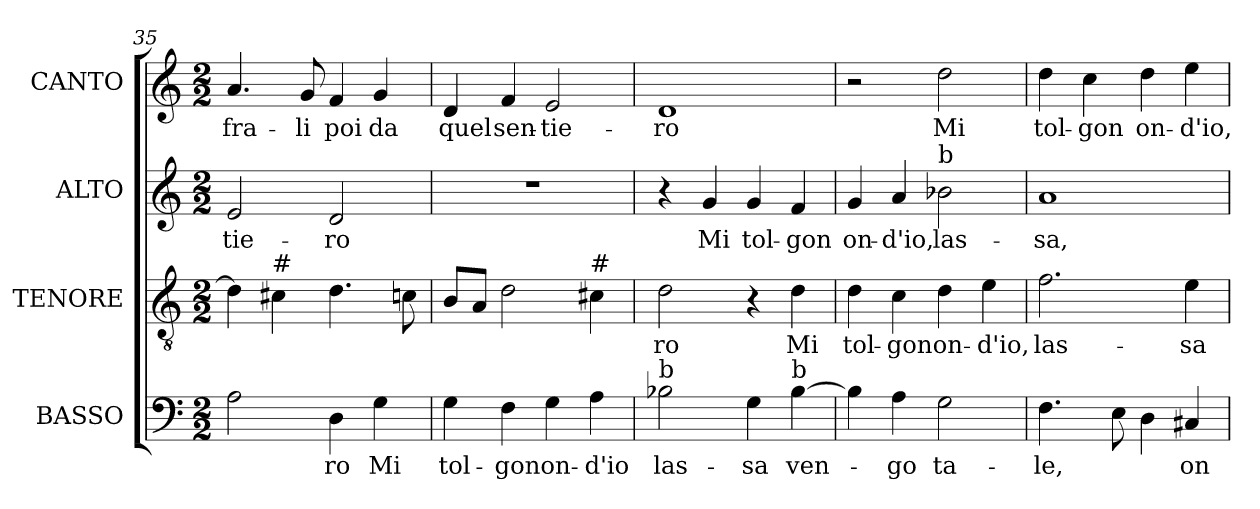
**kern	**text	**kern	**text	**kern	**text	**kern	**text
*part4	*part4	*part3	*part3	*part2	*part2	*part1	*part1
*staff4	*staff4	*staff3	*staff3	*staff2	*staff2	*staff1	*staff1
*I"BASSO	*	*I"TENORE	*	*I"ALTO	*	*I"CANTO	*
*	*	*I'T.	*	*	*	*	*
*clefF4	*	*clefGv2	*	*clefG2	*	*clefG2	*
*	*	*ITrd7c12	*	*	*	*	*
*k[]	*	*k[]	*	*k[]	*	*k[]	*
*C:	*	*C:	*	*C:	*	*C:	*
*M2/2	*	*M2/2	*	*M2/2	*	*M2/2	*
=35	=35	=35	=35	=35	=35	=35	=35
!	!	!	!	!	!LO:LY:b:color=#000000	!	!
!	!	!	!	!	!	!	!LO:LY:b:color=#000000
2Ai\	.	4Di\]	.	2ei/	-tie-	4.ai/	fra-
!	!	!LO:TX:a:t=#	!	!	!	!	!
.	.	4C#i\	.	.	.	.	.
!	!	!	!	!	!	!	!LO:LY:b:color=#000000
.	.	.	.	.	.	8gi/	-li
!	!LO:LY:b:color=#000000	!	!	!	!	!	!
!	!	!	!	!	!LO:LY:b:color=#000000	!	!
!	!	!	!	!	!	!	!LO:LY:b:color=#000000
4Di\	-ro	4.Di\	.	2di/	-ro	4fi/	poi
!	!LO:LY:b:color=#000000	!	!	!	!	!	!
!	!	!	!	!	!	!	!LO:LY:b:color=#000000
4Gi\	Mi	.	.	.	.	4gi/	da
.	.	8Cni\	.	.	.	.	.
=36	=36	=36	=36	=36	=36	=36	=36
!	!LO:LY:b:color=#000000	!	!	!	!	!	!
!	!	!	!	!	!	!	!LO:LY:b:color=#000000
4Gi\	tol-	8BBi/L	.	1r	.	4di/	quel
.	.	8AAi/J	.	.	.	.	.
!	!LO:LY:b:color=#000000	!	!	!	!	!	!
!	!	!	!	!	!	!	!LO:LY:b:color=#000000
4Fi\	-gon	2Di\	.	.	.	4fi/	sen-
!	!LO:LY:b:color=#000000	!	!	!	!	!	!
!	!	!	!	!	!	!	!LO:LY:b:color=#000000
4Gi\	on-	.	.	.	.	2ei/	-tie-
!	!	!LO:TX:a:t=#	!	!	!	!	!
!	!LO:LY:b:color=#000000	!	!	!	!	!	!
4Ai\	-d'io	4C#i\	.	.	.	.	.
!!LO:LB:g=z
=37	=37	=37	=37	=37	=37	=37	=37
!	!LO:LY:b:color=#000000	!	!	!	!	!	!
!	!	!	!LO:LY:b:color=#000000	!	!	!	!
!LO:TX:a:t=b	!	!	!	!	!	!	!
!	!	!	!	!	!	!	!LO:LY:b:color=#000000
2B-i\	las-	2Di\	-ro	4r	.	1di	-ro
!	!	!	!	!	!LO:LY:b:color=#000000	!	!
.	.	.	.	4gi/	Mi	.	.
!	!LO:LY:b:color=#000000	!	!	!	!	!	!
!	!	!	!	!	!LO:LY:b:color=#000000	!	!
4Gi\	-sa	4r	.	4gi/	tol-	.	.
!	!LO:LY:b:color=#000000	!	!	!	!	!	!
!	!	!	!LO:LY:b:color=#000000	!	!	!	!
!LO:TX:a:t=b	!	!	!	!	!	!	!
!	!	!	!	!	!LO:LY:b:color=#000000	!	!
[>4B-i\	ven-	4Di\	Mi	4fi/	-gon	.	.
=38	=38	=38	=38	=38	=38	=38	=38
!	!	!	!LO:LY:b:color=#000000	!	!	!	!
!	!	!	!	!	!LO:LY:b:color=#000000	!	!
4B-i\]	.	4Di\	tol-	4gi/	on-	2r	.
!	!LO:LY:b:color=#000000	!	!	!	!	!	!
!	!	!	!LO:LY:b:color=#000000	!	!	!	!
!	!	!	!	!	!LO:LY:b:color=#000000	!	!
4Ai\	-go	4Ci\	-gon	4ai/	-d'io,	.	.
!	!LO:LY:b:color=#000000	!	!	!	!	!	!
!	!	!	!LO:LY:b:color=#000000	!	!	!	!
!	!	!	!	!	!LO:LY:b:color=#000000	!	!
!	!	!	!	!LO:TX:a:t=b	!	!	!
!	!	!	!	!	!	!	!LO:LY:b:color=#000000
2Gi\	ta-	4Di\	on-	2b-i\	las-	2ddi\	Mi
!	!	!	!LO:LY:b:color=#000000	!	!	!	!
.	.	4Ei\	-d'io,	.	.	.	.
=39	=39	=39	=39	=39	=39	=39	=39
!	!LO:LY:b:color=#000000	!	!	!	!	!	!
!	!	!	!LO:LY:b:color=#000000	!	!	!	!
!	!	!	!	!	!LO:LY:b:color=#000000	!	!
!	!	!	!	!	!	!	!LO:LY:b:color=#000000
4.Fi\	-le,	2.Fi\	las-	1ai	-sa,	4ddi\	tol-
!	!	!	!	!	!	!	!LO:LY:b:color=#000000
.	.	.	.	.	.	4cci\	-gon
8Ei\	.	.	.	.	.	.	.
!	!	!	!	!	!	!	!LO:LY:b:color=#000000
4Di\	.	.	.	.	.	4ddi\	on-
!	!LO:LY:b:color=#000000	!	!	!	!	!	!
!	!	!	!LO:LY:b:color=#000000	!	!	!	!
!	!	!	!	!	!	!	!LO:LY:b:color=#000000
4C#i/	on-	4Ei\	-sa	.	.	4eei\	-d'io,
=	=	=	=	=	=	=	=
*-	*-	*-	*-	*-	*-	*-	*-
